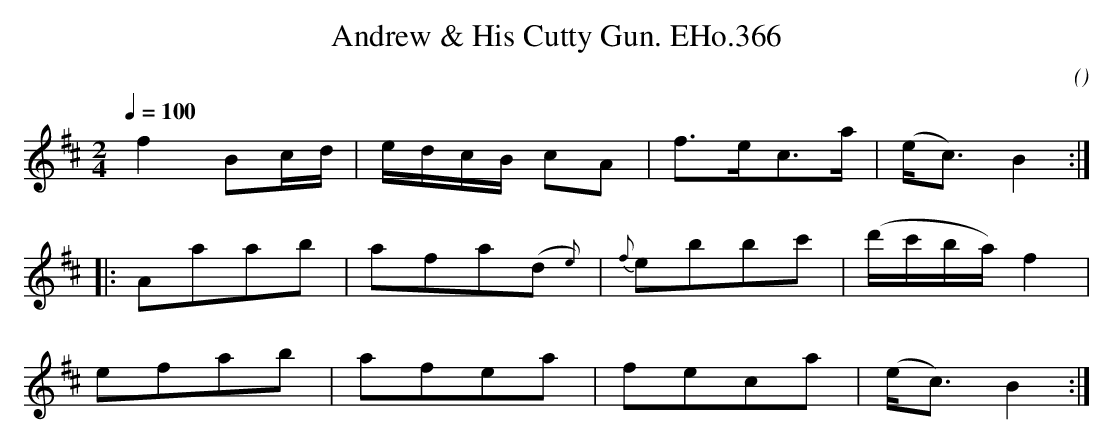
X:1
T:Andrew & His Cutty Gun. EHo.366
M:2/4
L:1/8
Q:1/4=100
C:
O:
K:D
yf2Bc/d/ | e/d/c/B/ cA | f>ec>a | (e<c) B2 :|
|: Aaab | afa(d{e}) | {f}ebbc' | (d'/c'/b/a/) f2 |
efab | afea | feca | (e<c) B2 :|
